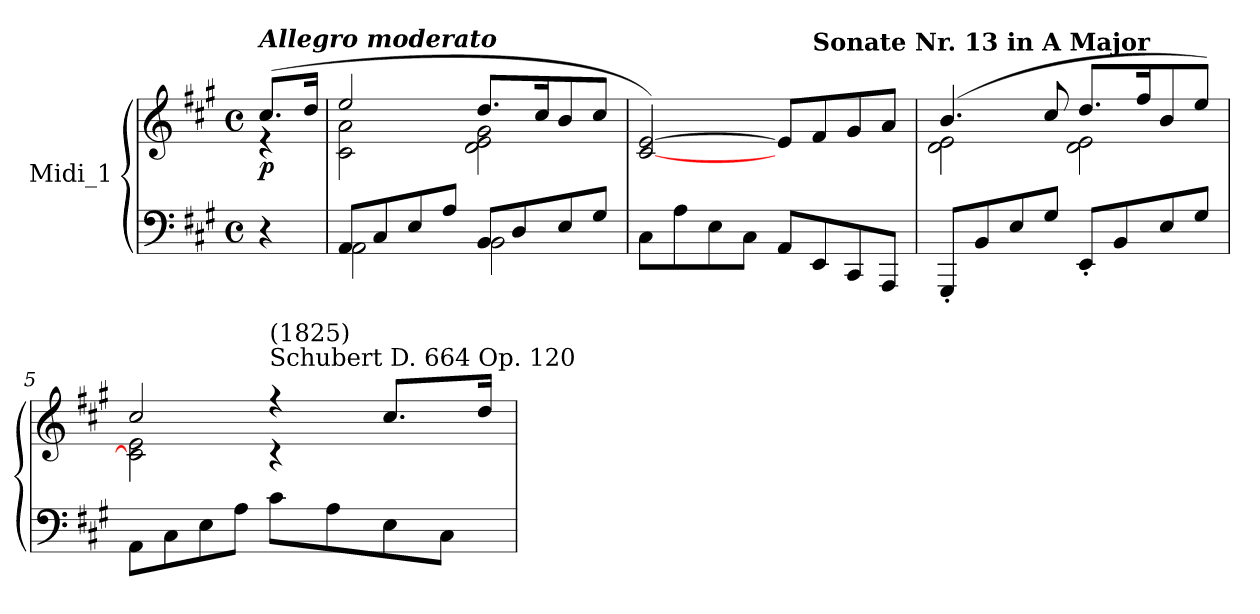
**kern	**kern	**dynam
*part1	*part1	*part1
*staff2	*staff1	*staff1/2
*I"Midi_1	*	*
*clefF4	*clefG2	*
*k[f#c#g#]	*k[f#c#g#]	*
*A:	*A:	*
*M4/4	*M4/4	*
*met(c)	*met(c)	*
*MM85	*MM85	*
=1	=1	=1
*^	*^	*
!	!	!LO:TX:a:Bi:t=Allegro moderato	!	!
!	!	!	!	!LO:DY:b
4r	4ryy	(>8.cc#/L	4r	p
.	.	16dd/Jk	.	.
=2	=2	=2	=2	=2
8AA/L	2AA\	2ee/	2c#\ 2a\	.
8C#/	.	.	.	.
8E/	.	.	.	.
8A/J	.	.	.	.
8BB/L	2BB\	8.dd/L	2d\ 2e\ 2g#\	.
8D/	.	.	.	.
.	.	16cc#/K	.	.
8E/	.	8b/	.	.
(>8G#/J	.	8cc#/J	.	.
=3	=3	=3	=3	=3
8C#\L	2ryy	[2c#/ [2e/)	2ryy	.
8A\	.	.	.	.
8E\	.	.	.	.
8C#\J	.	.	.	.
8AA/L	2ryy	8e/L]	2ryy	.
!	!	!LO:TX:a:B:t=Sonate Nr. 13  in A Major	!	!
8EE/	.	8f#/	.	.
8CC#/	.	8g#/	.	.
8AAA/J	.	8a/J)	.	.
=4	=4	=4	=4	=4
8GGG#'/L	2ryy	(>4.b/	2d\ 2e\	.
8BB/	.	.	.	.
8E/	.	.	.	.
8G#/J	.	8cc#/	.	.
8EE'/L	2ryy	8.dd/L	2d\ 2e\	.
8BB/	.	.	.	.
.	.	16ff#/K	.	.
8E/	.	8b/	.	.
8G#/J	.	8ee/J)	.	.
=5	=5	=5	=5	=5
8AA\L	2ryy	2cc#/	2c#\] 2e\	.
8C#\	.	.	.	.
8E\	.	.	.	.
8A\J	.	.	.	.
!	!	!LO:TX:a:t=Schubert D. 664 Op. 120	!	!
!	!	!LO:TX:a:t=(1825)	!	!
8c#\L	2ryy	4r	4r	.
8A\	.	.	.	.
8E\	.	8.cc#/L	4ryy	.
8C#\J	.	.	.	.
.	.	16dd/Jk	.	.
*v	*v	*	*	*
*	*v	*v	*
=	=	=
*-	*-	*-
